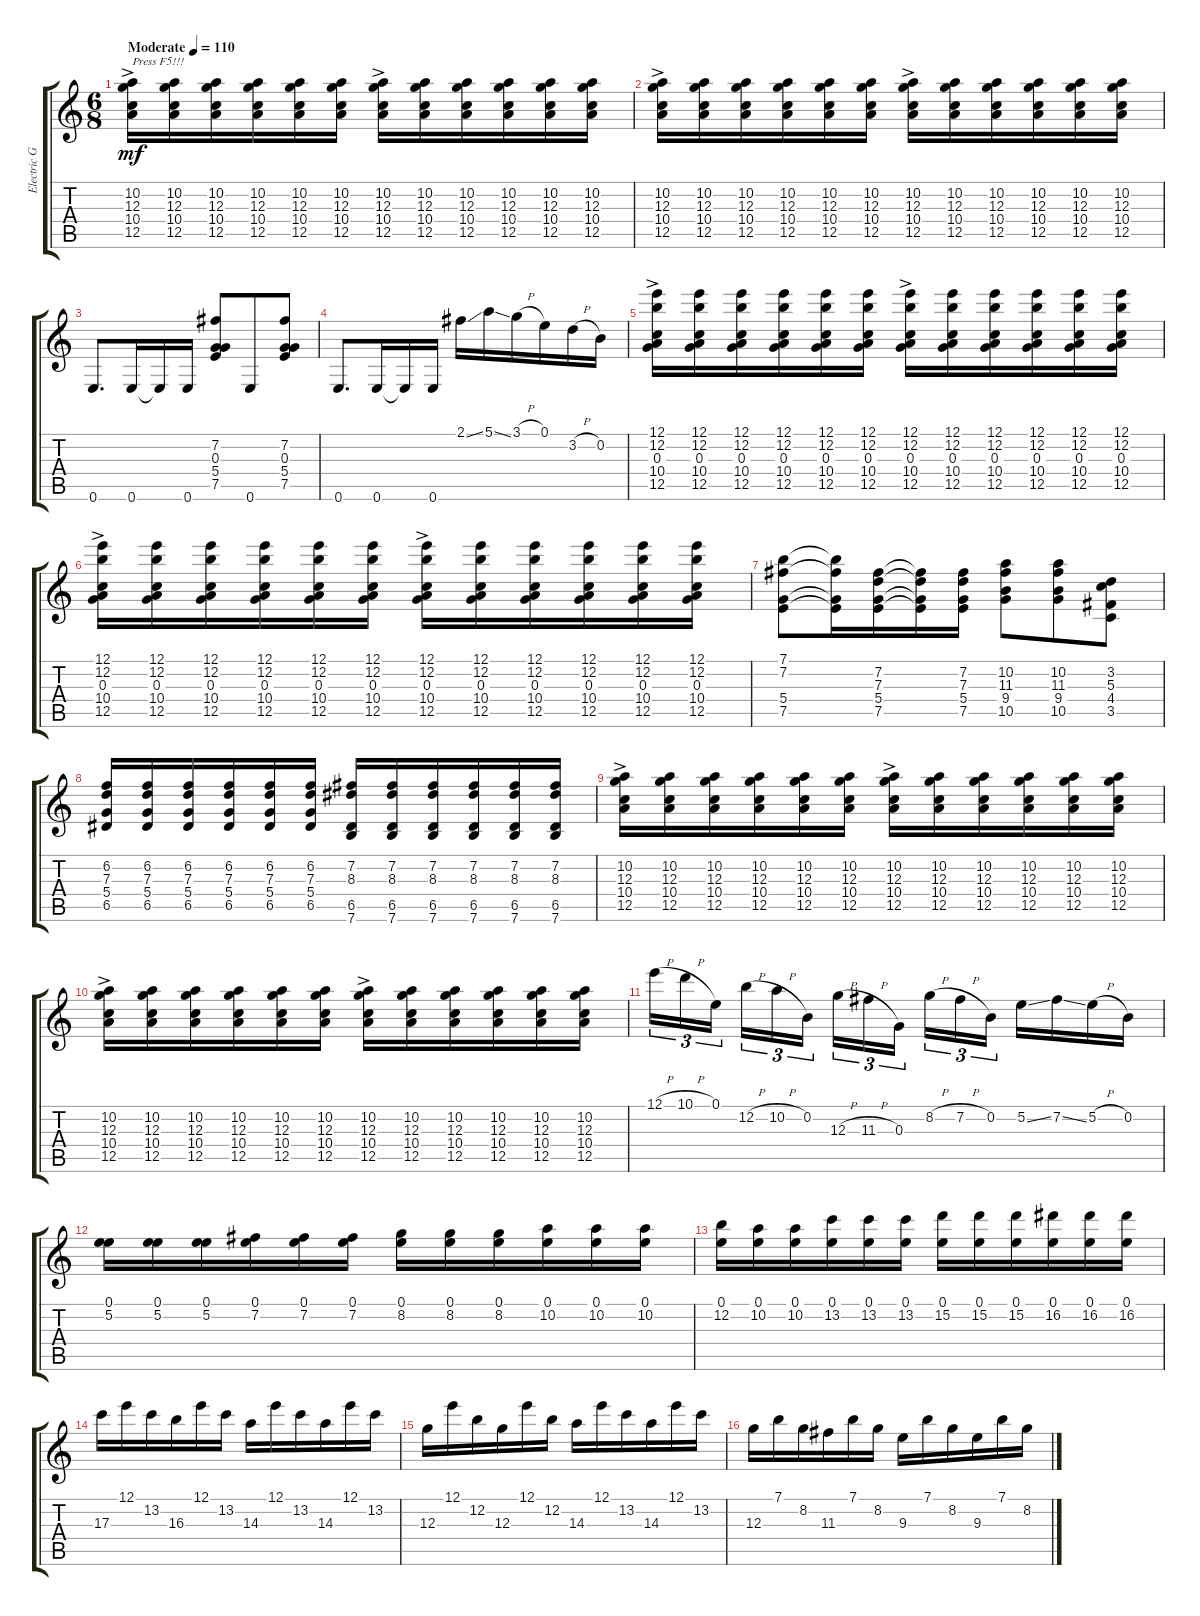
\track ("Electric Guitar 1" "Electric G") {instrument acousticguitarsteel}
\staff {score tabs}
\tuning (E4 B3 G3 D3 A2 E2) {hide}
\ts (6 8)
\tempo (110 "Moderate")
\clef g2
\ks c
(10.2{ac} 12.3{ac} 10.4{ac} 12.5{ac}).16{txt "Press F5!!!" dy mf instrument acousticguitarsteel} (10.2 12.3 10.4 12.5).16 (10.2 12.3 10.4 12.5).16 (10.2 12.3 10.4 12.5).16 (10.2 12.3 10.4 12.5).16 (10.2 12.3 10.4 12.5).16 (10.2 12.3{ac} 10.4 12.5).16 (10.2 12.3 10.4 12.5).16 (10.2 12.3 10.4 12.5).16 (10.2 12.3 10.4 12.5).16 (10.2 12.3 10.4 12.5).16 (10.2 12.3 10.4 12.5).16 |
(10.2 12.3{ac} 10.4 12.5).16 (10.2 12.3 10.4 12.5).16 (10.2 12.3 10.4 12.5).16 (10.2 12.3 10.4 12.5).16 (10.2 12.3 10.4 12.5).16 (10.2 12.3 10.4 12.5).16 (10.2{ac} 12.3 10.4 12.5).16 (10.2 12.3 10.4 12.5).16 (10.2 12.3 10.4 12.5).16 (10.2 12.3 10.4 12.5).16 (10.2 12.3 10.4 12.5).16 (10.2 12.3 10.4 12.5).16 |
0.6.8{d} 0.6.16 0.6{t}.16 0.6.16 (7.2 0.3 5.4 7.5).8 0.6.8 (7.2 0.3 5.4 7.5).8 |
0.6.8{d} 0.6.16 0.6{t}.16 0.6.16 2.1{ss}.16 5.1{ss}.16 3.1{h}.16 0.1.16 3.2{h}.16 0.2.16 |
(12.1 12.2{ac} 0.3{ac} 10.4{ac} 12.5{ac}).16 (12.1 12.2 0.3 10.4 12.5).16 (12.1 12.2 0.3 10.4 12.5).16 (12.1 12.2 0.3 10.4 12.5).16 (12.1 12.2 0.3 10.4 12.5).16 (12.1 12.2 0.3 10.4 12.5).16 (12.1 12.2 0.3{ac} 10.4 12.5).16 (12.1 12.2 0.3 10.4 12.5).16 (12.1 12.2 0.3 10.4 12.5).16 (12.1 12.2 0.3 10.4 12.5).16 (12.1 12.2 0.3 10.4 12.5).16 (12.1 12.2 0.3 10.4 12.5).16 |
(12.1 12.2 0.3{ac} 10.4 12.5).16 (12.1 12.2 0.3 10.4 12.5).16 (12.1 12.2 0.3 10.4 12.5).16 (12.1 12.2 0.3 10.4 12.5).16 (12.1 12.2 0.3 10.4 12.5).16 (12.1 12.2 0.3 10.4 12.5).16 (12.1 12.2{ac} 0.3 10.4 12.5).16 (12.1 12.2 0.3 10.4 12.5).16 (12.1 12.2 0.3 10.4 12.5).16 (12.1 12.2 0.3 10.4 12.5).16 (12.1 12.2 0.3 10.4 12.5).16 (12.1 12.2 0.3 10.4 12.5).16 |
(7.1 7.2 5.4 7.5).8 (7.1{t} 7.2{t} 5.4{t} 7.5{t}).16 (7.2 7.3 5.4 7.5).16 (7.2{t} 7.3{t} 5.4{t} 7.5{t}).16 (7.2 7.3 5.4 7.5).16 (10.2 11.3 9.4 10.5).8 (10.2 11.3 9.4 10.5).8 (3.2 5.3 4.4 3.5).8 |
(6.2 7.3 5.4 6.5).16 (6.2 7.3 5.4 6.5).16 (6.2 7.3 5.4 6.5).16 (6.2 7.3 5.4 6.5).16 (6.2 7.3 5.4 6.5).16 (6.2 7.3 5.4 6.5).16 (7.2 8.3 6.5 7.6).16 (7.2 8.3 6.5 7.6).16 (7.2 8.3 6.5 7.6).16 (7.2 8.3 6.5 7.6).16 (7.2 8.3 6.5 7.6).16 (7.2 8.3 6.5 7.6).16 |
(10.2{ac} 12.3{ac} 10.4{ac} 12.5{ac}).16 (10.2 12.3 10.4 12.5).16 (10.2 12.3 10.4 12.5).16 (10.2 12.3 10.4 12.5).16 (10.2 12.3 10.4 12.5).16 (10.2 12.3 10.4 12.5).16 (10.2 12.3{ac} 10.4 12.5).16 (10.2 12.3 10.4 12.5).16 (10.2 12.3 10.4 12.5).16 (10.2 12.3 10.4 12.5).16 (10.2 12.3 10.4 12.5).16 (10.2 12.3 10.4 12.5).16 |
(10.2 12.3{ac} 10.4 12.5).16 (10.2 12.3 10.4 12.5).16 (10.2 12.3 10.4 12.5).16 (10.2 12.3 10.4 12.5).16 (10.2 12.3 10.4 12.5).16 (10.2 12.3 10.4 12.5).16 (10.2{ac} 12.3 10.4 12.5).16 (10.2 12.3 10.4 12.5).16 (10.2 12.3 10.4 12.5).16 (10.2 12.3 10.4 12.5).16 (10.2 12.3 10.4 12.5).16 (10.2 12.3 10.4 12.5).16 |
12.1{h}.16{tu (3 2)} 10.1{h}.16{tu (3 2)} 0.1.16{tu (3 2) beam splitsecondary} 12.2{h}.16{tu (3 2)} 10.2{h}.16{tu (3 2)} 0.2.16{tu (3 2) beam splitsecondary} 12.3{h}.16{tu (3 2)} 11.3{h}.16{tu (3 2)} 0.3.16{tu (3 2)} 8.2{h}.16{tu (3 2)} 7.2{h}.16{tu (3 2)} 0.2.16{tu (3 2) beam splitsecondary} 5.2{ss}.16 7.2{ss}.16 5.2{h}.16 0.2.16 |
(0.1 5.2).16 (0.1 5.2).16 (0.1 5.2).16 (0.1 7.2).16 (0.1 7.2).16 (0.1 7.2).16 (0.1 8.2).16 (0.1 8.2).16 (0.1 8.2).16 (0.1 10.2).16 (0.1 10.2).16 (0.1 10.2).16 |
(0.1 12.2).16 (0.1 10.2).16 (0.1 10.2).16 (0.1 13.2).16 (0.1 13.2).16 (0.1 13.2).16 (0.1 15.2).16 (0.1 15.2).16 (0.1 15.2).16 (0.1 16.2).16 (0.1 16.2).16 (0.1 16.2).16 |
17.3.16 12.1.16 13.2.16 16.3.16 12.1.16 13.2.16 14.3.16 12.1.16 13.2.16 14.3.16 12.1.16 13.2.16 |
12.3.16 12.1.16 12.2.16 12.3.16 12.1.16 12.2.16 14.3.16 12.1.16 13.2.16 14.3.16 12.1.16 13.2.16 |
12.3.16 7.1.16 8.2.16 11.3.16 7.1.16 8.2.16 9.3.16 7.1.16 8.2.16 9.3.16 7.1.16 8.2.16
